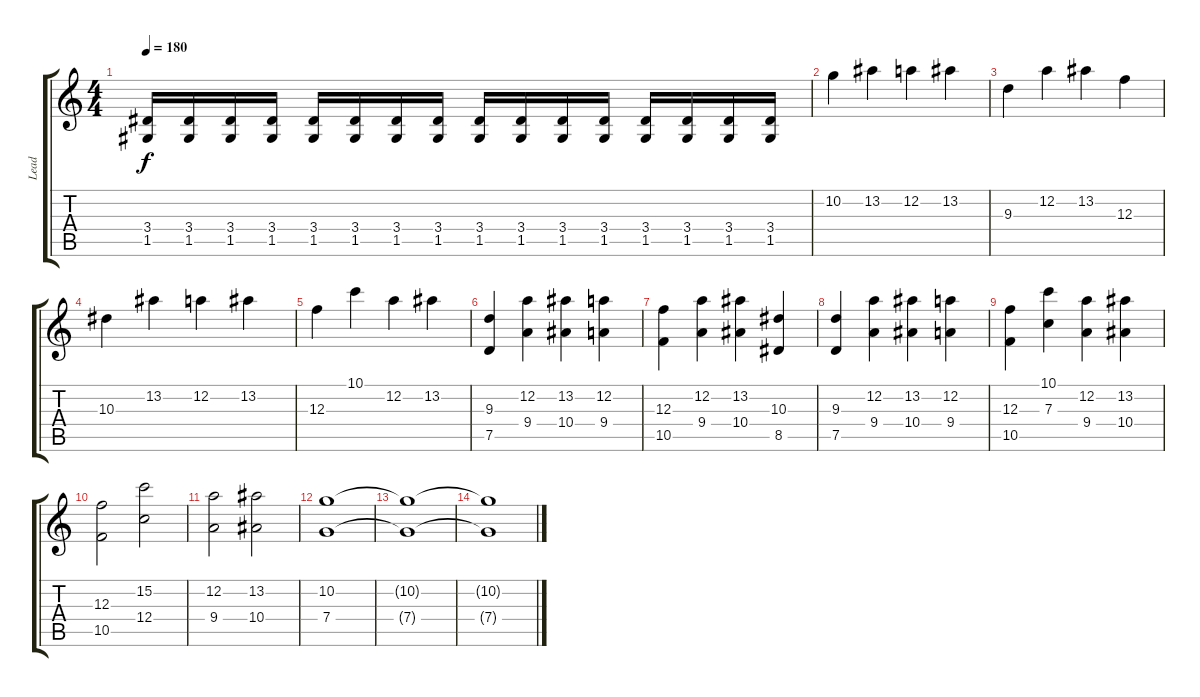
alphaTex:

\track ("Lead" "Lead") {instrument distortionguitar}
\staff {score tabs}
\tuning (D4 A3 F3 C3 G2 D2) {hide}
\ts (4 4)
\tempo 180
\clef g2
\ks c
(3.4 1.5).16{dy f} (3.4 1.5).16 (3.4 1.5).16 (3.4 1.5).16 (3.4 1.5).16 (3.4 1.5).16 (3.4 1.5).16 (3.4 1.5).16 (3.4 1.5).16 (3.4 1.5).16 (3.4 1.5).16 (3.4 1.5).16 (3.4 1.5).16 (3.4 1.5).16 (3.4 1.5).16 (3.4 1.5).16 |
10.2.4 13.2.4 12.2.4 13.2.4 |
9.3.4 12.2.4 13.2.4 12.3.4 |
10.3.4 13.2.4 12.2.4 13.2.4 |
12.3.4 10.1.4 12.2.4 13.2.4 |
(9.3 7.5).4 (12.2 9.4).4 (13.2 10.4).4 (12.2 9.4).4 |
(12.3 10.5).4 (12.2 9.4).4 (13.2 10.4).4 (10.3 8.5).4 |
(9.3 7.5).4 (12.2 9.4).4 (13.2 10.4).4 (12.2 9.4).4 |
(12.3 10.5).4 (10.1 7.3).4 (12.2 9.4).4 (13.2 10.4).4 |
(12.3 10.5).2 (15.2 12.4).2 |
(12.2 9.4).2 (13.2 10.4).2 |
(10.2 7.4).1 |
(10.2{t} 7.4{t}).1 |
(10.2{t} 7.4{t}).1
